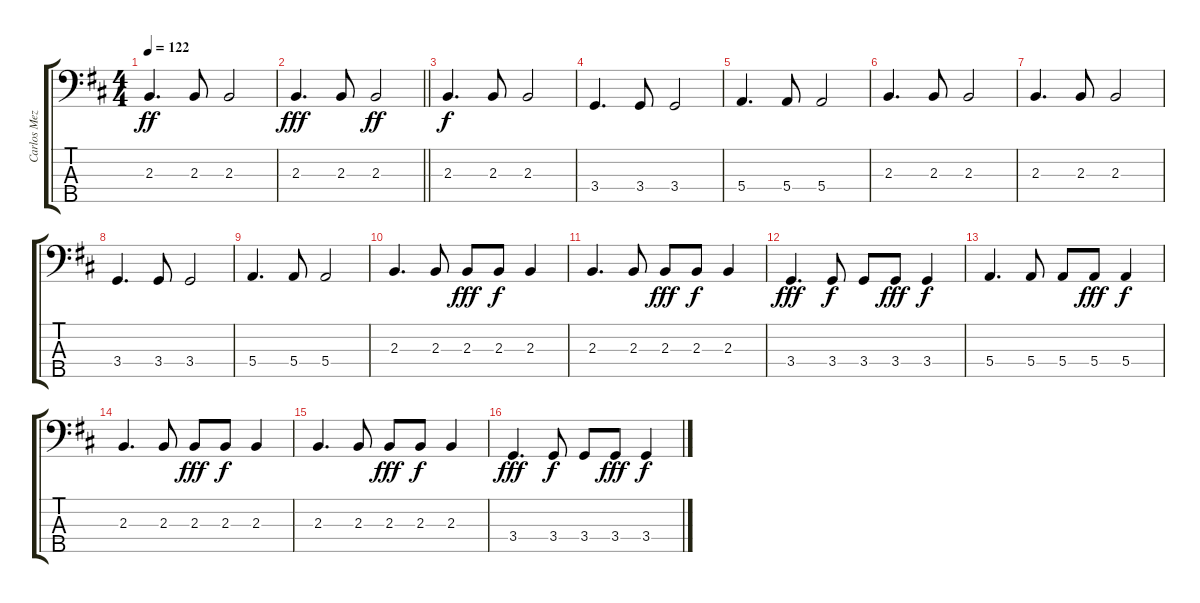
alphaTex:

\track ("Carlos Meza" "Carlos Mez") {instrument electricbassfinger}
\staff {score tabs}
\tuning (G2 D2 A1 E1 B0) {hide}
\ts (4 4)
\tempo 122
\clef f4
\ks d
2.3.4{d dy ff} 2.3.8 2.3.2 |
\barLineRight lightlight
2.3.4{d dy fff} 2.3.8 2.3.2{dy ff} |
2.3.4{d dy f} 2.3.8 2.3.2 |
3.4.4{d} 3.4.8 3.4.2 |
5.4.4{d} 5.4.8 5.4.2 |
2.3.4{d} 2.3.8 2.3.2 |
2.3.4{d} 2.3.8 2.3.2 |
3.4.4{d} 3.4.8 3.4.2 |
5.4.4{d} 5.4.8 5.4.2 |
2.3.4{d} 2.3.8 2.3.8{dy fff} 2.3.8{dy f} 2.3.4 |
2.3.4{d} 2.3.8 2.3.8{dy fff} 2.3.8{dy f} 2.3.4 |
3.4.4{d dy fff} 3.4.8{dy f} 3.4.8 3.4.8{dy fff} 3.4.4{dy f} |
5.4.4{d} 5.4.8 5.4.8 5.4.8{dy fff} 5.4.4{dy f} |
2.3.4{d} 2.3.8 2.3.8{dy fff} 2.3.8{dy f} 2.3.4 |
2.3.4{d} 2.3.8 2.3.8{dy fff} 2.3.8{dy f} 2.3.4 |
3.4.4{d dy fff} 3.4.8{dy f} 3.4.8 3.4.8{dy fff} 3.4.4{dy f}
